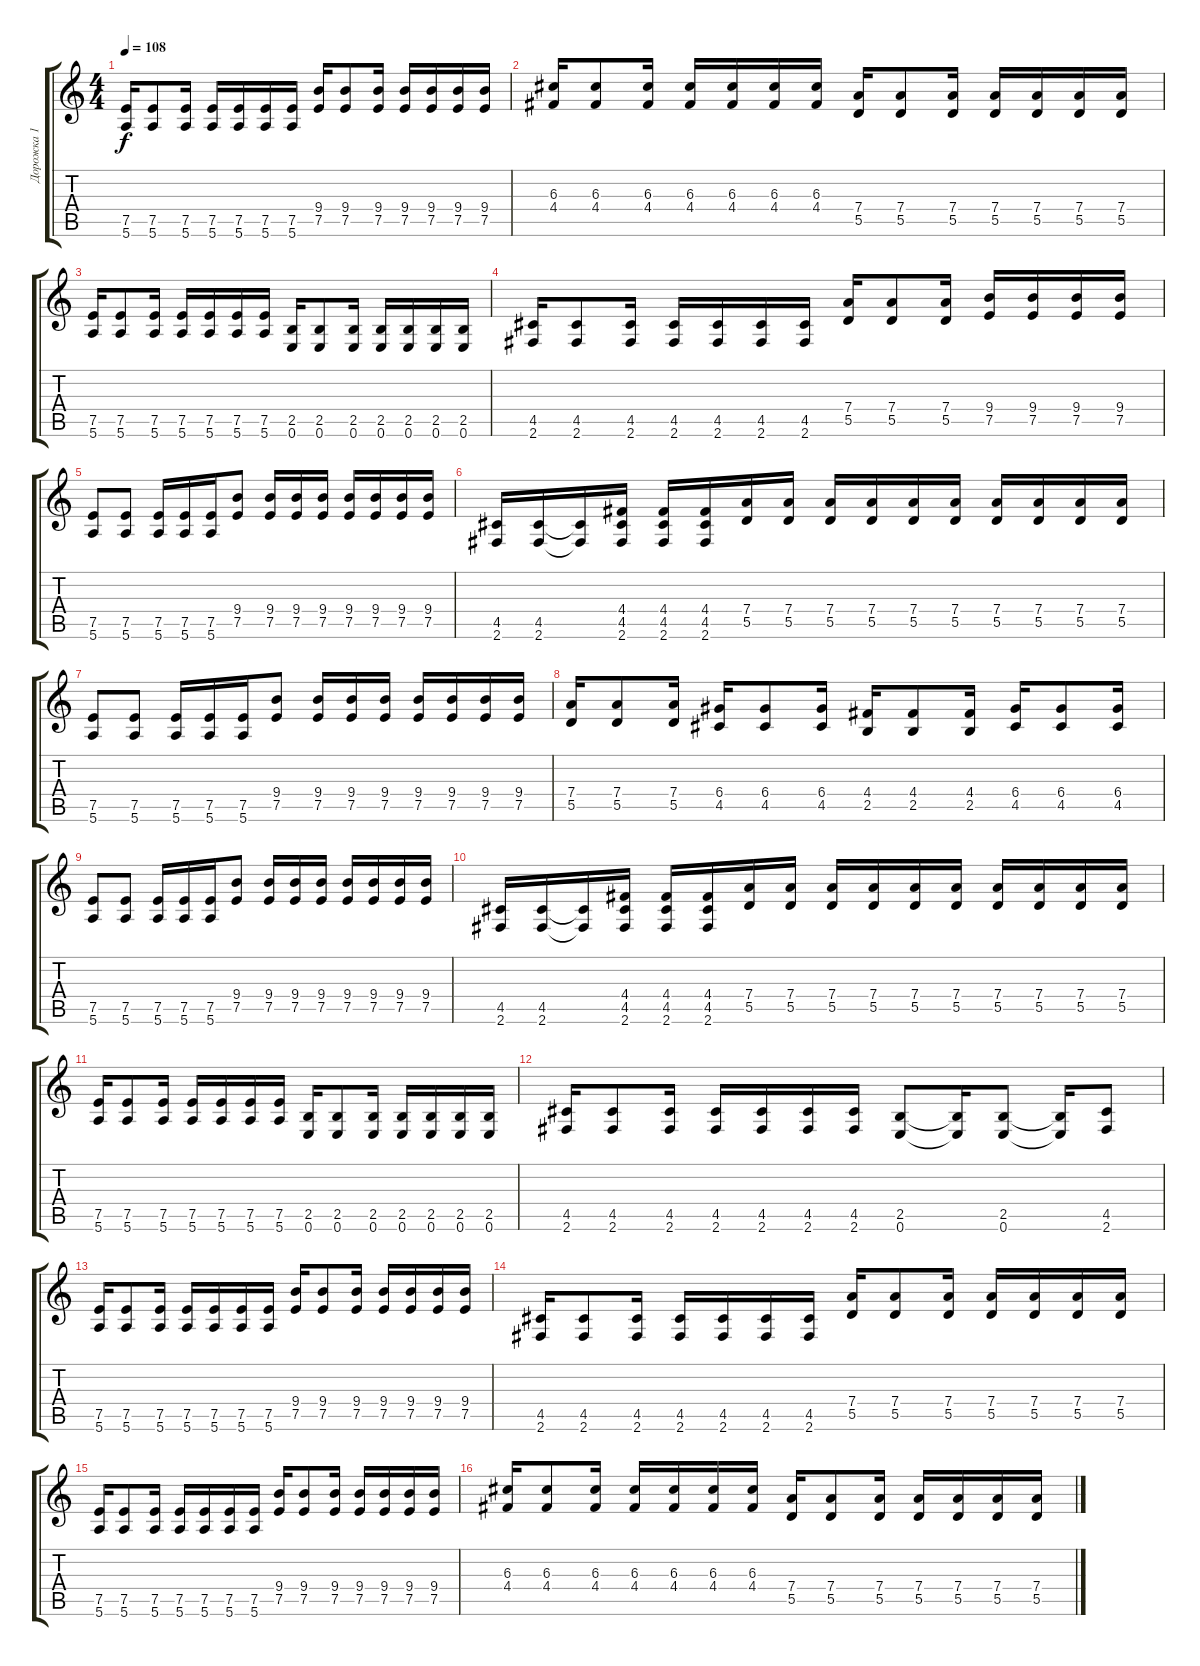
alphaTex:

\track ("Дорожка 1" "Дорожка 1") {instrument distortionguitar}
\staff {score tabs}
\tuning (E4 B3 G3 D3 A2 E2) {hide}
\ts (4 4)
\tempo 108
\clef g2
\ks c
(7.5 5.6).16{dy f} (7.5 5.6).8 (7.5 5.6).16 (7.5 5.6).16 (7.5 5.6).16 (7.5 5.6).16 (7.5 5.6).16 (9.4 7.5).16 (9.4 7.5).8 (9.4 7.5).16 (9.4 7.5).16 (9.4 7.5).16 (9.4 7.5).16 (9.4 7.5).16 |
(6.3 4.4).16 (6.3 4.4).8 (6.3 4.4).16 (6.3 4.4).16 (6.3 4.4).16 (6.3 4.4).16 (6.3 4.4).16 (7.4 5.5).16 (7.4 5.5).8 (7.4 5.5).16 (7.4 5.5).16 (7.4 5.5).16 (7.4 5.5).16 (7.4 5.5).16 |
(7.5 5.6).16 (7.5 5.6).8 (7.5 5.6).16 (7.5 5.6).16 (7.5 5.6).16 (7.5 5.6).16 (7.5 5.6).16 (2.5 0.6).16 (2.5 0.6).8 (2.5 0.6).16 (2.5 0.6).16 (2.5 0.6).16 (2.5 0.6).16 (2.5 0.6).16 |
(4.5 2.6).16 (4.5 2.6).8 (4.5 2.6).16 (4.5 2.6).16 (4.5 2.6).16 (4.5 2.6).16 (4.5 2.6).16 (7.4 5.5).16 (7.4 5.5).8 (7.4 5.5).16 (9.4 7.5).16 (9.4 7.5).16 (9.4 7.5).16 (9.4 7.5).16 |
(7.5 5.6).8 (7.5 5.6).8 (7.5 5.6).16 (7.5 5.6).16 (7.5 5.6).16 (9.4 7.5).8 (9.4 7.5).16 (9.4 7.5).16 (9.4 7.5).16 (9.4 7.5).16 (9.4 7.5).16 (9.4 7.5).16 (9.4 7.5).16 |
(4.5 2.6).16 (4.5 2.6).16 (4.5{t} 2.6{t}).16 (4.4 4.5 2.6).16 (4.4 4.5 2.6).16 (4.4 4.5 2.6).16 (7.4 5.5).16 (7.4 5.5).16 (7.4 5.5).16 (7.4 5.5).16 (7.4 5.5).16 (7.4 5.5).16 (7.4 5.5).16 (7.4 5.5).16 (7.4 5.5).16 (7.4 5.5).16 |
(7.5 5.6).8 (7.5 5.6).8 (7.5 5.6).16 (7.5 5.6).16 (7.5 5.6).16 (9.4 7.5).8 (9.4 7.5).16 (9.4 7.5).16 (9.4 7.5).16 (9.4 7.5).16 (9.4 7.5).16 (9.4 7.5).16 (9.4 7.5).16 |
(7.4 5.5).16 (7.4 5.5).8 (7.4 5.5).16 (6.4 4.5).16 (6.4 4.5).8 (6.4 4.5).16 (4.4 2.5).16 (4.4 2.5).8 (4.4 2.5).16 (6.4 4.5).16 (6.4 4.5).8 (6.4 4.5).16 |
(7.5 5.6).8 (7.5 5.6).8 (7.5 5.6).16 (7.5 5.6).16 (7.5 5.6).16 (9.4 7.5).8 (9.4 7.5).16 (9.4 7.5).16 (9.4 7.5).16 (9.4 7.5).16 (9.4 7.5).16 (9.4 7.5).16 (9.4 7.5).16 |
(4.5 2.6).16 (4.5 2.6).16 (4.5{t} 2.6{t}).16 (4.4 4.5 2.6).16 (4.4 4.5 2.6).16 (4.4 4.5 2.6).16 (7.4 5.5).16 (7.4 5.5).16 (7.4 5.5).16 (7.4 5.5).16 (7.4 5.5).16 (7.4 5.5).16 (7.4 5.5).16 (7.4 5.5).16 (7.4 5.5).16 (7.4 5.5).16 |
(7.5 5.6).16 (7.5 5.6).8 (7.5 5.6).16 (7.5 5.6).16 (7.5 5.6).16 (7.5 5.6).16 (7.5 5.6).16 (2.5 0.6).16 (2.5 0.6).8 (2.5 0.6).16 (2.5 0.6).16 (2.5 0.6).16 (2.5 0.6).16 (2.5 0.6).16 |
(4.5 2.6).16 (4.5 2.6).8 (4.5 2.6).16 (4.5 2.6).16 (4.5 2.6).16 (4.5 2.6).16 (4.5 2.6).16 (2.5 0.6).8 (2.5{t} 0.6{t}).16 (2.5 0.6).8 (2.5{t} 0.6{t}).16 (4.5 2.6).8 |
(7.5 5.6).16 (7.5 5.6).8 (7.5 5.6).16 (7.5 5.6).16 (7.5 5.6).16 (7.5 5.6).16 (7.5 5.6).16 (9.4 7.5).16 (9.4 7.5).8 (9.4 7.5).16 (9.4 7.5).16 (9.4 7.5).16 (9.4 7.5).16 (9.4 7.5).16 |
(4.5 2.6).16 (4.5 2.6).8 (4.5 2.6).16 (4.5 2.6).16 (4.5 2.6).16 (4.5 2.6).16 (4.5 2.6).16 (7.4 5.5).16 (7.4 5.5).8 (7.4 5.5).16 (7.4 5.5).16 (7.4 5.5).16 (7.4 5.5).16 (7.4 5.5).16 |
(7.5 5.6).16 (7.5 5.6).8 (7.5 5.6).16 (7.5 5.6).16 (7.5 5.6).16 (7.5 5.6).16 (7.5 5.6).16 (9.4 7.5).16 (9.4 7.5).8 (9.4 7.5).16 (9.4 7.5).16 (9.4 7.5).16 (9.4 7.5).16 (9.4 7.5).16 |
(6.3 4.4).16 (6.3 4.4).8 (6.3 4.4).16 (6.3 4.4).16 (6.3 4.4).16 (6.3 4.4).16 (6.3 4.4).16 (7.4 5.5).16 (7.4 5.5).8 (7.4 5.5).16 (7.4 5.5).16 (7.4 5.5).16 (7.4 5.5).16 (7.4 5.5).16
